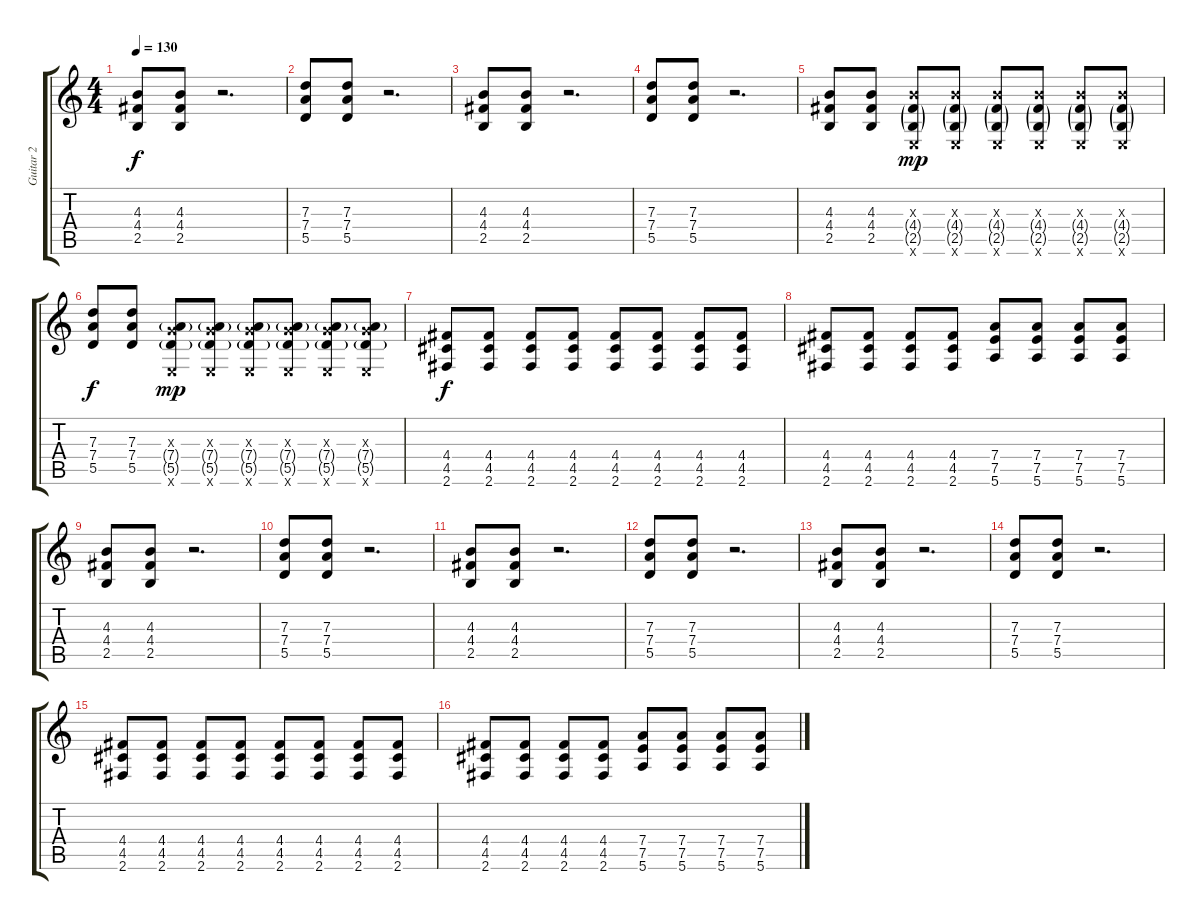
\track ("Guitar 2" "Guitar 2") {instrument overdrivenguitar}
\staff {score tabs}
\tuning (E4 B3 G3 D3 A2 E2) {hide}
\ts (4 4)
\tempo 130
\clef g2
\ks c
(4.3 4.4 2.5).8{dy f instrument overdrivenguitar} (4.3 4.4 2.5).8 r.2{d} |
(7.3 7.4 5.5).8 (7.3 7.4 5.5).8 r.2{d} |
(4.3 4.4 2.5).8 (4.3 4.4 2.5).8 r.2{d} |
(7.3 7.4 5.5).8 (7.3 7.4 5.5).8 r.2{d} |
(4.3 4.4 2.5).8 (4.3 4.4 2.5).8 (4.3{x} 4.4{g} 2.5{g} 0.6{x}).8{dy mp} (4.3{x} 4.4{g} 2.5{g} 0.6{x}).8 (4.3{x} 4.4{g} 2.5{g} 0.6{x}).8 (4.3{x} 4.4{g} 2.5{g} 0.6{x}).8 (4.3{x} 4.4{g} 2.5{g} 0.6{x}).8 (4.3{x} 4.4{g} 2.5{g} 0.6{x}).8 |
(7.3 7.4 5.5).8{dy f} (7.3 7.4 5.5).8 (0.3{x} 7.4{g} 5.5{g} 0.6{x}).8{dy mp} (0.3{x} 7.4{g} 5.5{g} 0.6{x}).8 (0.3{x} 7.4{g} 5.5{g} 0.6{x}).8 (0.3{x} 7.4{g} 5.5{g} 0.6{x}).8 (0.3{x} 7.4{g} 5.5{g} 0.6{x}).8 (0.3{x} 7.4{g} 5.5{g} 0.6{x}).8 |
(4.4 4.5 2.6).8{dy f} (4.4 4.5 2.6).8 (4.4 4.5 2.6).8 (4.4 4.5 2.6).8 (4.4 4.5 2.6).8 (4.4 4.5 2.6).8 (4.4 4.5 2.6).8 (4.4 4.5 2.6).8 |
(4.4 4.5 2.6).8 (4.4 4.5 2.6).8 (4.4 4.5 2.6).8 (4.4 4.5 2.6).8 (7.4 7.5 5.6).8 (7.4 7.5 5.6).8 (7.4 7.5 5.6).8 (7.4 7.5 5.6).8 |
(4.3 4.4 2.5).8 (4.3 4.4 2.5).8 r.2{d} |
(7.3 7.4 5.5).8 (7.3 7.4 5.5).8 r.2{d} |
(4.3 4.4 2.5).8 (4.3 4.4 2.5).8 r.2{d} |
(7.3 7.4 5.5).8 (7.3 7.4 5.5).8 r.2{d} |
(4.3 4.4 2.5).8 (4.3 4.4 2.5).8 r.2{d} |
(7.3 7.4 5.5).8 (7.3 7.4 5.5).8 r.2{d} |
(4.4 4.5 2.6).8 (4.4 4.5 2.6).8 (4.4 4.5 2.6).8 (4.4 4.5 2.6).8 (4.4 4.5 2.6).8 (4.4 4.5 2.6).8 (4.4 4.5 2.6).8 (4.4 4.5 2.6).8 |
(4.4 4.5 2.6).8 (4.4 4.5 2.6).8 (4.4 4.5 2.6).8 (4.4 4.5 2.6).8 (7.4 7.5 5.6).8 (7.4 7.5 5.6).8 (7.4 7.5 5.6).8 (7.4 7.5 5.6).8
